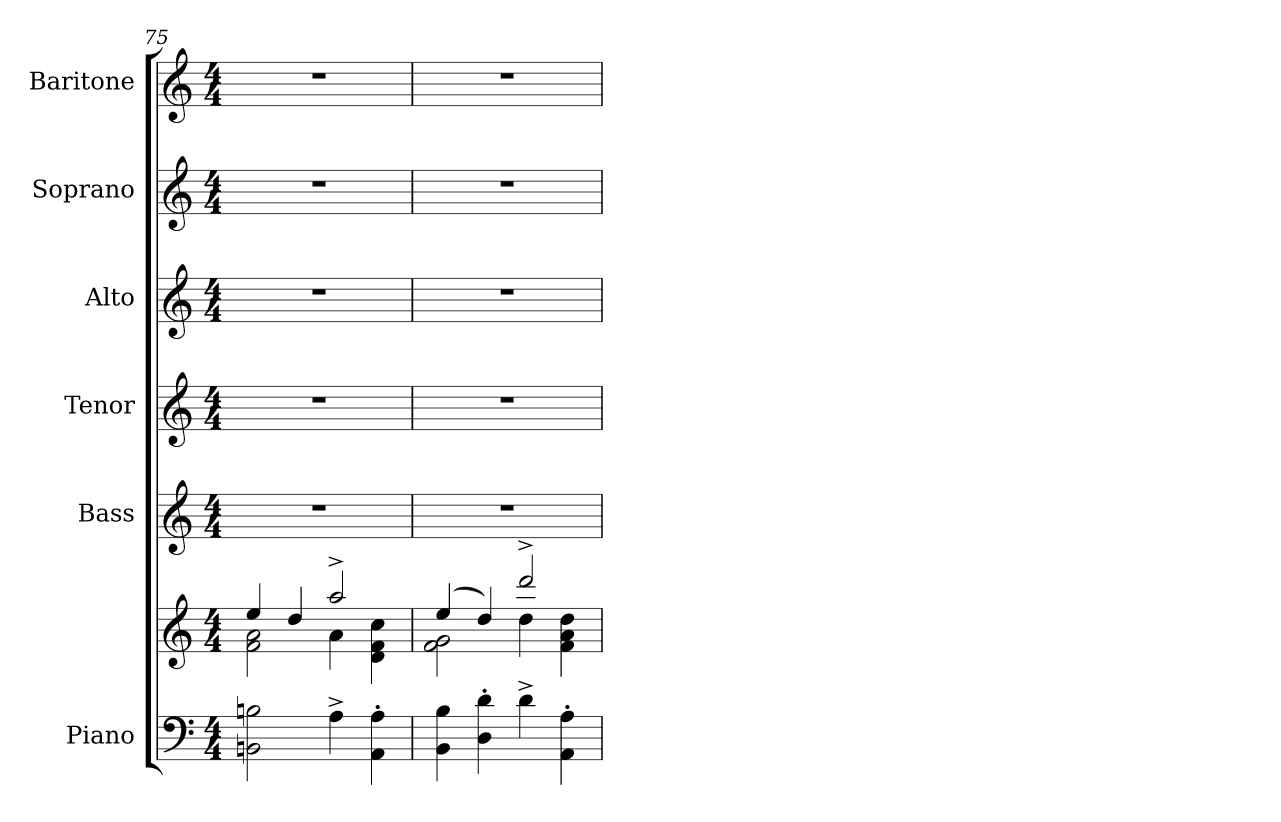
**kern	**kern	**kern	**kern	**kern	**kern	**kern
*part6	*part6	*part5	*part4	*part3	*part2	*part1
*staff7	*staff6	*staff5	*staff4	*staff3	*staff2	*staff1
*I"Piano	*	*I"Bass	*I"Tenor	*I"Alto	*I"Soprano	*I"Baritone
*	*	*I'B	*I'T	*I'A	*I'S	*
*clefF4	*clefG2	*clefG2	*clefG2	*clefG2	*clefG2	*clefG2
*k[]	*k[]	*k[]	*k[]	*k[]	*k[]	*k[]
*M4/4	*M4/4	*M4/4	*M4/4	*M4/4	*M4/4	*M4/4
=75	=75	=75	=75	=75	=75	=75
*	*^	*	*	*	*	*
2BBni\ 2Bni\	4ee/	2f\ 2a\	1r	1r	1r	1r	1r
.	4dd/	.	.	.	.	.	.
4A^\	2aa^/	4a\	.	.	.	.	.
4AA\' 4A\'	.	4d\ 4f\ 4cc\	.	.	.	.	.
=76	=76	=76	=76	=76	=76	=76	=76
4BB\ 4B\	(>4ee/	2f\ 2g\	1r	1r	1r	1r	1r
4D\' 4d\'	4dd/)	.	.	.	.	.	.
4d^\	2ddd^/	4dd\	.	.	.	.	.
4AA\' 4A\'	.	4f\ 4a\ 4dd\	.	.	.	.	.
*	*v	*v	*	*	*	*	*
=	=	=	=	=	=	=
*-	*-	*-	*-	*-	*-	*-
